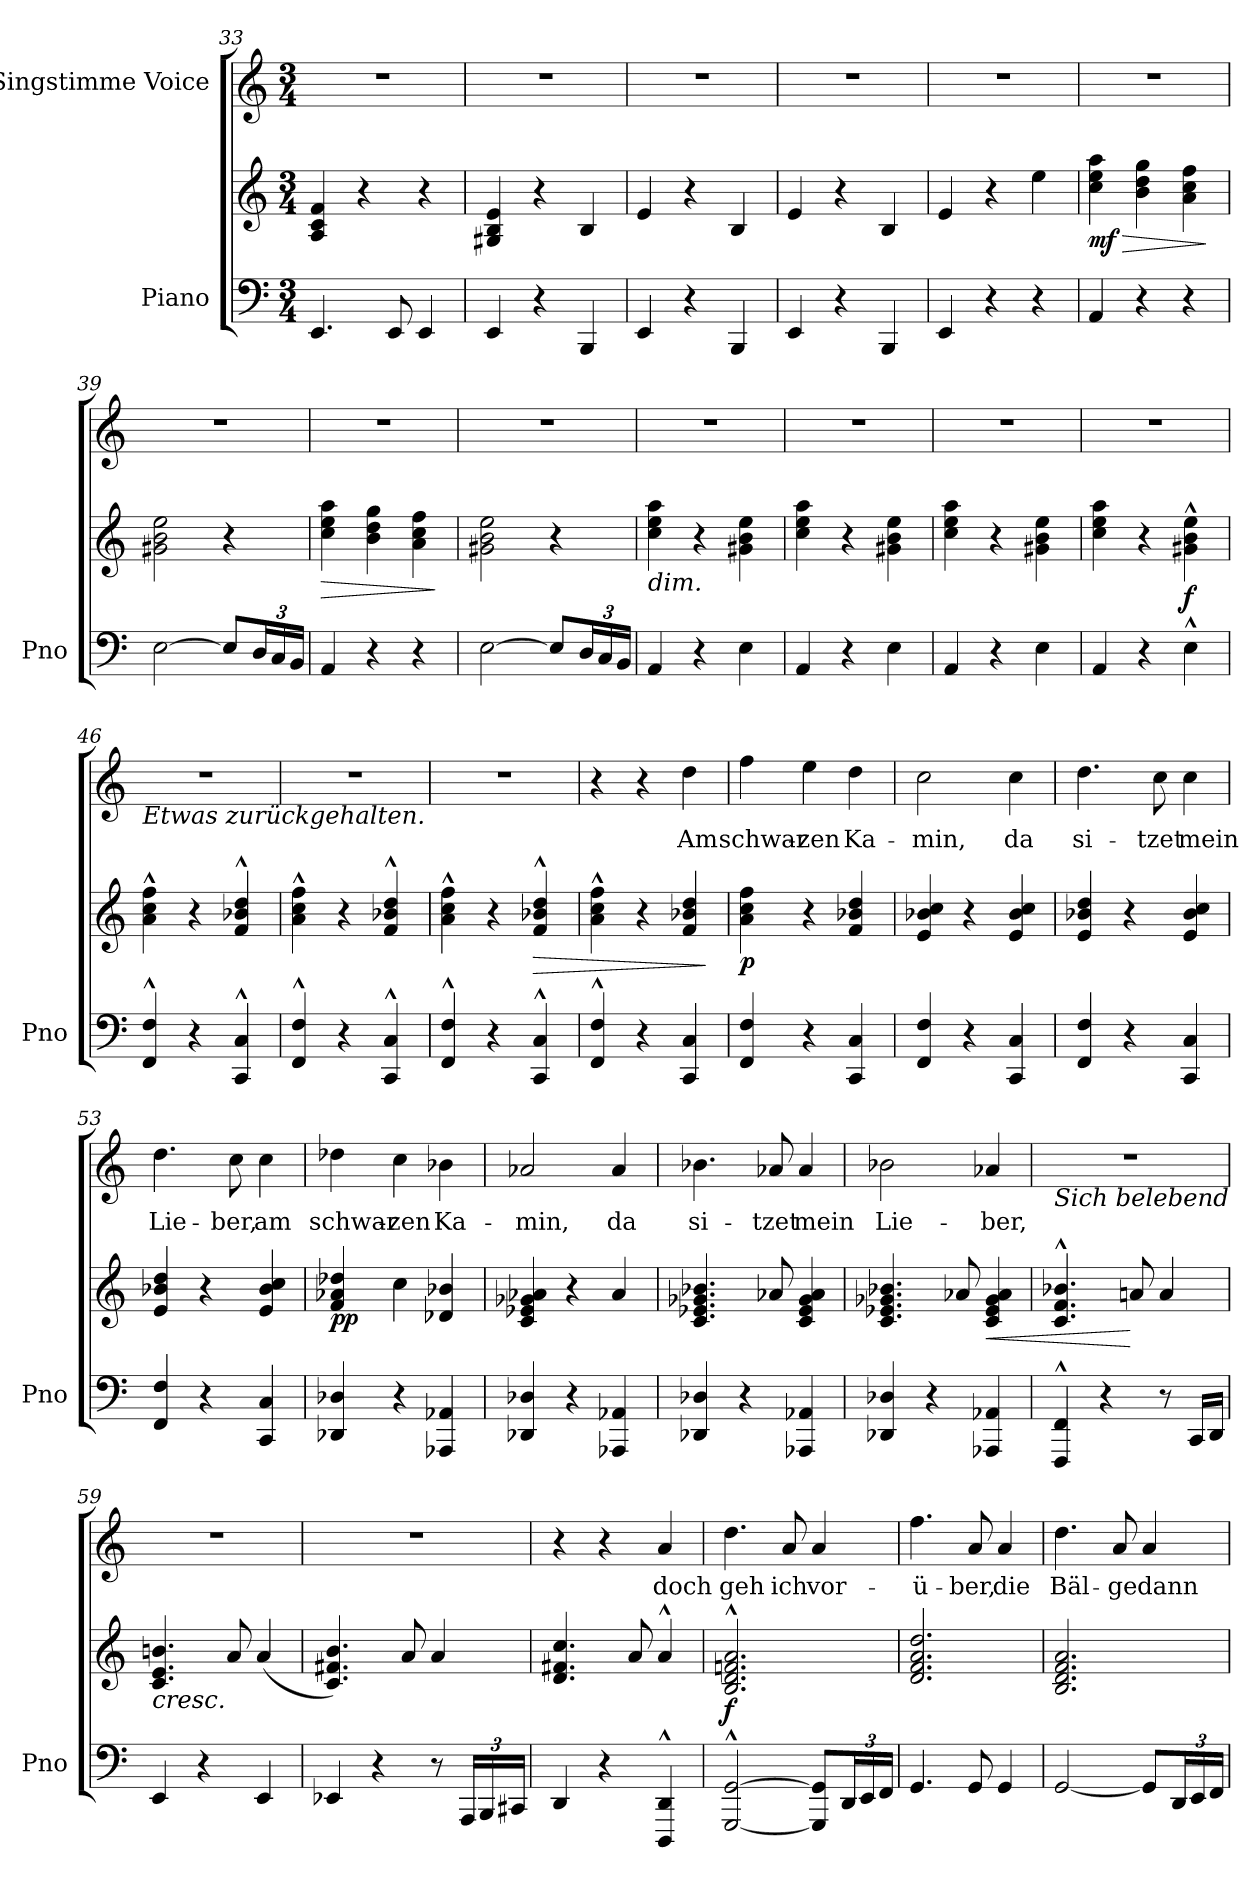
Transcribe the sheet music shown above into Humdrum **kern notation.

**kern	**kern	**dynam	**kern	**text
*part2	*part2	*part2	*part1	*part1
*staff3	*staff2	*staff2/3	*staff1	*staff1
*I"Piano	*	*	*I"Singstimme Voice	*
*I'Pno	*	*	*	*
*clefF4	*clefG2	*	*clefG2	*
*k[]	*k[]	*	*k[]	*
*M3/4	*M3/4	*	*M3/4	*
=33	=33	=33	=33	=33
4.EE/	4A/ 4c/ 4f/	.	2.r	.
.	4r	.	.	.
8EE/	.	.	.	.
4EE/	4r	.	.	.
=34	=34	=34	=34	=34
4EE/	4G#X/ 4B/ 4e/	.	2.r	.
4r	4r	.	.	.
4BBB/	4B/	.	.	.
=35	=35	=35	=35	=35
4EE/	4e/	.	2.r	.
4r	4r	.	.	.
4BBB/	4B/	.	.	.
=36	=36	=36	=36	=36
4EE/	4e/	.	2.r	.
4r	4r	.	.	.
4BBB/	4B/	.	.	.
!!LO:LB:g=z
=37	=37	=37	=37	=37
4EE/	4e/	.	2.r	.
4r	4r	.	.	.
4r	4ee\	.	.	.
=38	=38	=38	=38	=38
!	!	!LO:HP:b	!	!
!	!	!LO:DY:n=1:b	!	!
4AA/	4cc\ 4ee\ 4aa\	> mf	2.r	.
4r	4b\ 4dd\ 4gg\	.	.	.
4r	4a\ 4cc\ 4ff\	.	.	.
.	.	]	.	.
=39	=39	=39	=39	=39
[2E\	2g#X\ 2b\ 2ee\	.	2.r	.
8E/L]	4r	.	.	.
*Xbrackettup	*	*	*	*
24D/L	.	.	.	.
24C/	.	.	.	.
24BB/JJ	.	.	.	.
=40	=40	=40	=40	=40
!	!	!LO:HP:b	!	!
4AA/	4cc\ 4ee\ 4aa\	>	2.r	.
4r	4b\ 4dd\ 4gg\	.	.	.
4r	4a\ 4cc\ 4ff\	.	.	.
.	.	]	.	.
=41	=41	=41	=41	=41
[2E\	2g#X\ 2b\ 2ee\	.	2.r	.
8E/L]	4r	.	.	.
24D/L	.	.	.	.
24C/	.	.	.	.
24BB/JJ	.	.	.	.
=42	=42	=42	=42	=42
!	!LO:TX:b:i:t=dim.	!	!	!
4AA/	4cc\ 4ee\ 4aa\	.	2.r	.
4r	4r	.	.	.
4E\	4g#X\ 4b\ 4ee\	.	.	.
=43	=43	=43	=43	=43
4AA/	4cc\ 4ee\ 4aa\	.	2.r	.
4r	4r	.	.	.
4E\	4g#X\ 4b\ 4ee\	.	.	.
=44	=44	=44	=44	=44
4AA/	4cc\ 4ee\ 4aa\	.	2.r	.
4r	4r	.	.	.
4E\	4g#X\ 4b\ 4ee\	.	.	.
!!LO:LB:g=z
=45	=45	=45	=45	=45
4AA/	4cc\ 4ee\ 4aa\	.	2.r	.
4r	4r	.	.	.
!	!	!LO:DY:b	!	!
4E^^\	4g#X\^^ 4b\^^ 4ee\^^	f	.	.
=46	=46	=46	=46	=46
!	!	!	!LO:TX:b:i:t=Etwas zurückgehalten.	!
4FF/^^ 4F/^^	4a\^^ 4cc\^^ 4ff\^^	.	2.r	.
4r	4r	.	.	.
4CC/^^ 4C/^^	4f/^^ 4b-X/^^ 4dd/^^	.	.	.
=47	=47	=47	=47	=47
4FF/^^ 4F/^^	4a\^^ 4cc\^^ 4ff\^^	.	2.r	.
4r	4r	.	.	.
4CC/^^ 4C/^^	4f/^^ 4b-X/^^ 4dd/^^	.	.	.
=48	=48	=48	=48	=48
4FF/^^ 4F/^^	4a\^^ 4cc\^^ 4ff\^^	.	2.r	.
4r	4r	.	.	.
!	!	!LO:HP:b	!	!
4CC/^^ 4C/^^	4f/^^ 4b-X/^^ 4dd/^^	>	.	.
=49	=49	=49	=49	=49
4FF/^^ 4F/^^	4a\^^ 4cc\^^ 4ff\^^	.	4r	.
4r	4r	.	4r	.
!	!	!	!	!LO:LY:b
4CC/ 4C/	4f/ 4b-X/ 4dd/	.	4dd\	Am
.	.	]	.	.
=50	=50	=50	=50	=50
!	!	!LO:DY:b	!	!LO:LY:b
4FF/ 4F/	4a\ 4cc\ 4ff\	p	4ff\	schwar-
!	!	!	!	!LO:LY:b
4r	4r	.	4ee\	-zen
!	!	!	!	!LO:LY:b
4CC/ 4C/	4f/ 4b-X/ 4dd/	.	4dd\	Ka-
=51	=51	=51	=51	=51
!	!	!	!	!LO:LY:b
4FF/ 4F/	4e/ 4b-X/ 4cc/	.	2cc\	-min,
4r	4r	.	.	.
!	!	!	!	!LO:LY:b
4CC/ 4C/	4e/ 4b-/ 4cc/	.	4cc\	da
=52	=52	=52	=52	=52
!	!	!	!	!LO:LY:b
4FF/ 4F/	4e/ 4b-X/ 4dd/	.	4.dd\	si-
4r	4r	.	.	.
!	!	!	!	!LO:LY:b
.	.	.	8cc\	-tzet
!	!	!	!	!LO:LY:b
4CC/ 4C/	4e/ 4b-/ 4cc/	.	4cc\	mein
!!LO:LB:g=z
=53	=53	=53	=53	=53
!	!	!	!	!LO:LY:b
4FF/ 4F/	4e/ 4b-X/ 4dd/	.	4.dd\	Lie-
4r	4r	.	.	.
!	!	!	!	!LO:LY:b
.	.	.	8cc\	-ber,
!	!	!	!	!LO:LY:b
4CC/ 4C/	4e/ 4b-/ 4cc/	.	4cc\	am
=54	=54	=54	=54	=54
!	!	!LO:DY:b	!	!LO:LY:b
4DD-X/ 4D-X/	4f/ 4a-X/ 4dd-X/	pp	4dd-X\	schwar-
!	!	!	!	!LO:LY:b
4r	4cc\	.	4cc\	-zen
!	!	!	!	!LO:LY:b
4AAA-X/ 4AA-X/	4d-X/ 4b-X/	.	4b-X\	Ka-
=55	=55	=55	=55	=55
!	!	!	!	!LO:LY:b
4DD-X/ 4D-X/	4c/ 4e-X/ 4g-X/ 4a-X/	.	2a-X/	-min,
4r	4r	.	.	.
!	!	!	!	!LO:LY:b
4AAA-X/ 4AA-X/	4a-/	.	4a-/	da
=56	=56	=56	=56	=56
!	!	!	!	!LO:LY:b
4DD-X/ 4D-X/	4.c/ 4.e-X/ 4.g-X/ 4.b-X/	.	4.b-X\	si-
4r	.	.	.	.
!	!	!	!	!LO:LY:b
.	8a-X/	.	8a-X/	-tzet
!	!	!	!	!LO:LY:b
4AAA-X/ 4AA-X/	4c/ 4e-/ 4g-/ 4a-/	.	4a-/	mein
=57	=57	=57	=57	=57
!	!	!	!	!LO:LY:b
4DD-X/ 4D-X/	4.c/ 4.e-X/ 4.g-X/ 4.b-X/	.	2b-X\	Lie-
4r	.	.	.	.
.	8a-X/	.	.	.
!	!	!LO:HP:b	!	!LO:LY:b
4AAA-X/ 4AA-X/	4c/ 4e-/ 4g-/ 4a-/	<	4a-X/	-ber,
=58	=58	=58	=58	=58
!	!	!	!LO:TX:b:i:t=Sich belebend	!
4FFF/^^ 4FF/^^	4.c/^^ 4.f/^^ 4.b-X/^^	.	2.r	.
4r	.	.	.	.
.	8an/	[	.	.
8r	4a/	.	.	.
16CC/LL	.	.	.	.
16DD/JJ	.	.	.	.
!!LO:PB:g=z
=59	=59	=59	=59	=59
!	!LO:TX:b:i:t=cresc.	!	!	!
4EE/	4.c/ 4.e/ 4.bn/	.	2.r	.
4r	.	.	.	.
.	8a/	.	.	.
4EE/	(4a/	.	.	.
=60	=60	=60	=60	=60
4EE-X/	4.c/ 4.f#X/ 4.b/)	.	2.r	.
4r	.	.	.	.
.	8a/	.	.	.
8r	4a/	.	.	.
24AAA/LL	.	.	.	.
24BBB/	.	.	.	.
24CC#X/JJ	.	.	.	.
=61	=61	=61	=61	=61
4DD/	4.d/ 4.f#X/ 4.cc/	.	4r	.
4r	.	.	4r	.
.	8a/	.	.	.
!	!	!	!	!LO:LY:b
4DDD/^^ 4DD/^^	4a^^/	.	4a/	doch
=62	=62	=62	=62	=62
!	!	!LO:DY:b	!	!LO:LY:b
[2GGG/^^ [2GG/^^	2.B/^^ 2.d/^^ 2.fn/^^ 2.a/^^	f	4.dd\	geh
!	!	!	!	!LO:LY:b
.	.	.	8a/	ich
!	!	!	!	!LO:LY:b
8GGG/] 8GG/]L	.	.	4a/	vor-
24DD/L	.	.	.	.
24EE/	.	.	.	.
24FF/JJ	.	.	.	.
=63	=63	=63	=63	=63
!	!	!	!	!LO:LY:b
4.GG/	2.d/ 2.f/ 2.a/ 2.dd/	.	4.ff\	-ü-
!	!	!	!	!LO:LY:b
8GG/	.	.	8a/	-ber,
!	!	!	!	!LO:LY:b
4GG/	.	.	4a/	die
=64	=64	=64	=64	=64
!	!	!	!	!LO:LY:b
[2GG/	2.B/ 2.d/ 2.f/ 2.a/	.	4.dd\	Bäl-
!	!	!	!	!LO:LY:b
.	.	.	8a/	-ge
!	!	!	!	!LO:LY:b
8GG/L]	.	.	4a/	dann
24DD/L	.	.	.	.
24EE/	.	.	.	.
24FF/JJ	.	.	.	.
=	=	=	=	=
*-	*-	*-	*-	*-
